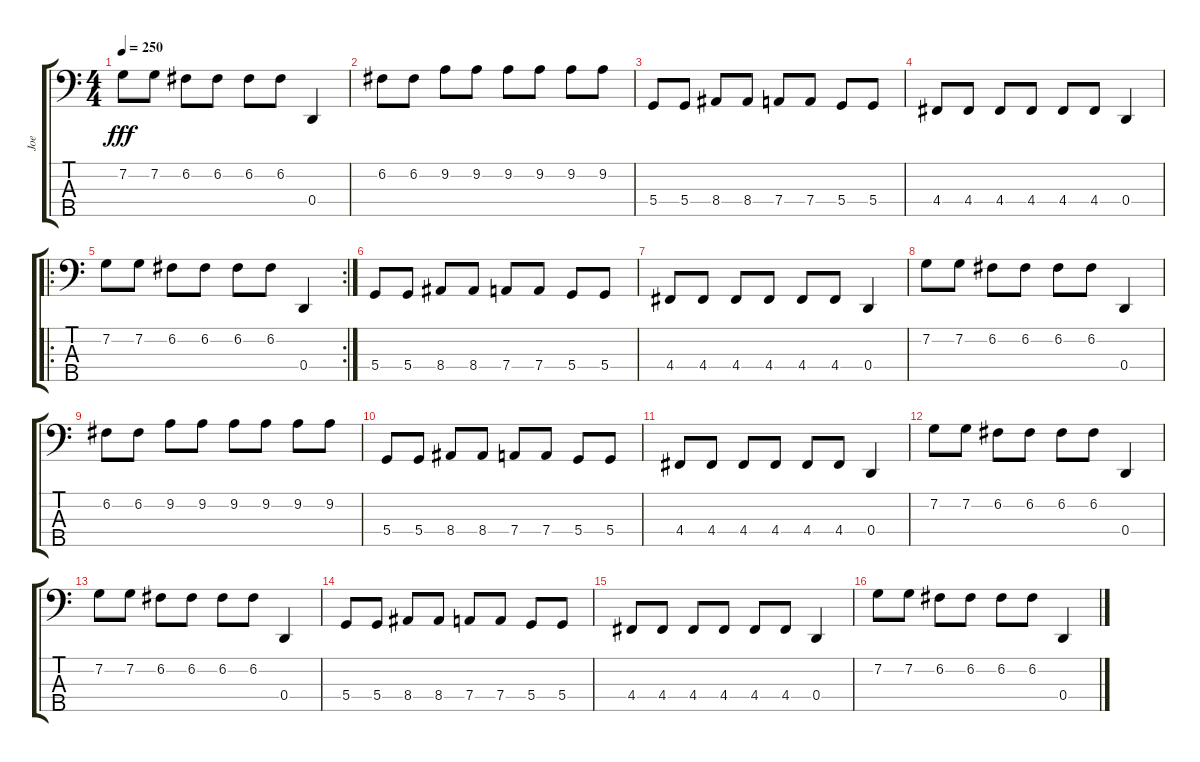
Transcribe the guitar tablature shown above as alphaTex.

\track ("Joe" "Joe") {instrument electricbasspick}
\staff {score tabs}
\tuning (F2 C2 G1 D1 A0) {hide}
\ts (4 4)
\tempo 250
\clef f4
\ks c
7.2.8{dy fff} 7.2.8 6.2.8 6.2.8 6.2.8 6.2.8 0.4.4 |
6.2.8 6.2.8 9.2.8 9.2.8 9.2.8 9.2.8 9.2.8 9.2.8 |
5.4.8 5.4.8 8.4.8 8.4.8 7.4.8 7.4.8 5.4.8 5.4.8 |
4.4.8 4.4.8 4.4.8 4.4.8 4.4.8 4.4.8 0.4.4 |
\ro
\rc 2
7.2.8 7.2.8 6.2.8 6.2.8 6.2.8 6.2.8 0.4.4 |
5.4.8 5.4.8 8.4.8 8.4.8 7.4.8 7.4.8 5.4.8 5.4.8 |
4.4.8 4.4.8 4.4.8 4.4.8 4.4.8 4.4.8 0.4.4 |
7.2.8 7.2.8 6.2.8 6.2.8 6.2.8 6.2.8 0.4.4 |
6.2.8 6.2.8 9.2.8 9.2.8 9.2.8 9.2.8 9.2.8 9.2.8 |
5.4.8 5.4.8 8.4.8 8.4.8 7.4.8 7.4.8 5.4.8 5.4.8 |
4.4.8 4.4.8 4.4.8 4.4.8 4.4.8 4.4.8 0.4.4 |
7.2.8 7.2.8 6.2.8 6.2.8 6.2.8 6.2.8 0.4.4 |
7.2.8 7.2.8 6.2.8 6.2.8 6.2.8 6.2.8 0.4.4 |
5.4.8 5.4.8 8.4.8 8.4.8 7.4.8 7.4.8 5.4.8 5.4.8 |
4.4.8 4.4.8 4.4.8 4.4.8 4.4.8 4.4.8 0.4.4 |
7.2.8 7.2.8 6.2.8 6.2.8 6.2.8 6.2.8 0.4.4
